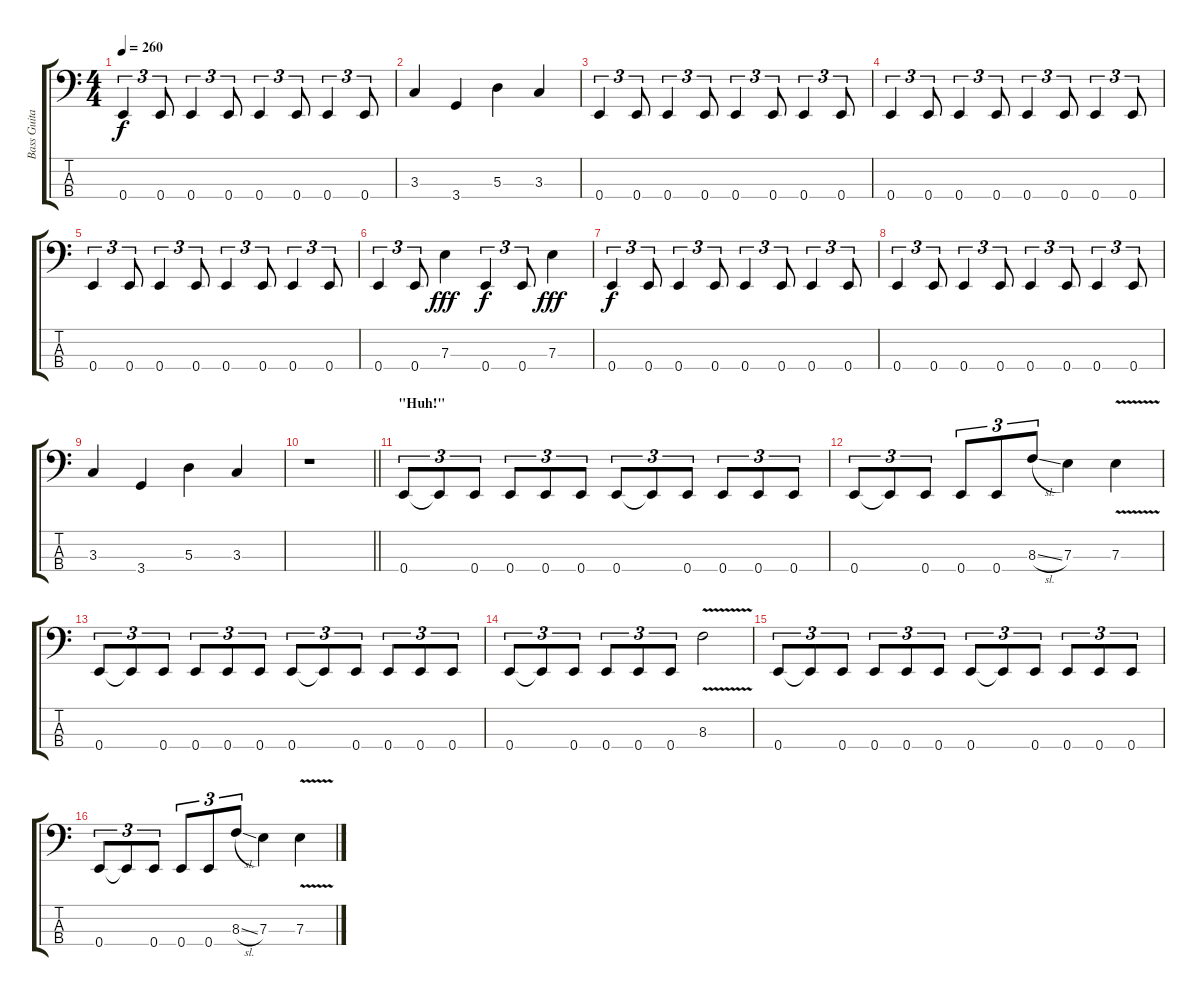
\track ("Bass Guitar (Dave Ellefson)" "Bass Guita") {instrument electricbasspick}
\staff {score tabs}
\tuning (G2 D2 A1 E1) {hide}
\ts (4 4)
\tempo 260
\clef f4
\ks c
0.4.4{tu (3 2) dy f} 0.4.8{tu (3 2)} 0.4.4{tu (3 2)} 0.4.8{tu (3 2)} 0.4.4{tu (3 2)} 0.4.8{tu (3 2)} 0.4.4{tu (3 2)} 0.4.8{tu (3 2)} |
3.3.4 3.4.4 5.3.4 3.3.4 |
0.4.4{tu (3 2)} 0.4.8{tu (3 2)} 0.4.4{tu (3 2)} 0.4.8{tu (3 2)} 0.4.4{tu (3 2)} 0.4.8{tu (3 2)} 0.4.4{tu (3 2)} 0.4.8{tu (3 2)} |
0.4.4{tu (3 2)} 0.4.8{tu (3 2)} 0.4.4{tu (3 2)} 0.4.8{tu (3 2)} 0.4.4{tu (3 2)} 0.4.8{tu (3 2)} 0.4.4{tu (3 2)} 0.4.8{tu (3 2)} |
0.4.4{tu (3 2)} 0.4.8{tu (3 2)} 0.4.4{tu (3 2)} 0.4.8{tu (3 2)} 0.4.4{tu (3 2)} 0.4.8{tu (3 2)} 0.4.4{tu (3 2)} 0.4.8{tu (3 2)} |
0.4.4{tu (3 2)} 0.4.8{tu (3 2)} 7.3.4{dy fff} 0.4.4{tu (3 2) dy f} 0.4.8{tu (3 2)} 7.3.4{dy fff} |
0.4.4{tu (3 2) dy f} 0.4.8{tu (3 2)} 0.4.4{tu (3 2)} 0.4.8{tu (3 2)} 0.4.4{tu (3 2)} 0.4.8{tu (3 2)} 0.4.4{tu (3 2)} 0.4.8{tu (3 2)} |
0.4.4{tu (3 2)} 0.4.8{tu (3 2)} 0.4.4{tu (3 2)} 0.4.8{tu (3 2)} 0.4.4{tu (3 2)} 0.4.8{tu (3 2)} 0.4.4{tu (3 2)} 0.4.8{tu (3 2)} |
3.3.4 3.4.4 5.3.4 3.3.4 |
\barLineRight lightlight
r.1 |
\section ("" "\"Huh!\"")
0.4.8{tu (3 2)} 0.4{t}.8{tu (3 2)} 0.4.8{tu (3 2)} 0.4.8{tu (3 2)} 0.4.8{tu (3 2)} 0.4.8{tu (3 2)} 0.4.8{tu (3 2)} 0.4{t}.8{tu (3 2)} 0.4.8{tu (3 2)} 0.4.8{tu (3 2)} 0.4.8{tu (3 2)} 0.4.8{tu (3 2)} |
0.4.8{tu (3 2)} 0.4{t}.8{tu (3 2)} 0.4.8{tu (3 2)} 0.4.8{tu (3 2)} 0.4.8{tu (3 2)} 8.3{sl}.8{tu (3 2)} 7.3.4 7.3{v}.4 |
0.4.8{tu (3 2)} 0.4{t}.8{tu (3 2)} 0.4.8{tu (3 2)} 0.4.8{tu (3 2)} 0.4.8{tu (3 2)} 0.4.8{tu (3 2)} 0.4.8{tu (3 2)} 0.4{t}.8{tu (3 2)} 0.4.8{tu (3 2)} 0.4.8{tu (3 2)} 0.4.8{tu (3 2)} 0.4.8{tu (3 2)} |
0.4.8{tu (3 2)} 0.4{t}.8{tu (3 2)} 0.4.8{tu (3 2)} 0.4.8{tu (3 2)} 0.4.8{tu (3 2)} 0.4.8{tu (3 2)} 8.3{v}.2 |
0.4.8{tu (3 2)} 0.4{t}.8{tu (3 2)} 0.4.8{tu (3 2)} 0.4.8{tu (3 2)} 0.4.8{tu (3 2)} 0.4.8{tu (3 2)} 0.4.8{tu (3 2)} 0.4{t}.8{tu (3 2)} 0.4.8{tu (3 2)} 0.4.8{tu (3 2)} 0.4.8{tu (3 2)} 0.4.8{tu (3 2)} |
0.4.8{tu (3 2)} 0.4{t}.8{tu (3 2)} 0.4.8{tu (3 2)} 0.4.8{tu (3 2)} 0.4.8{tu (3 2)} 8.3{sl}.8{tu (3 2)} 7.3.4 7.3{v}.4
